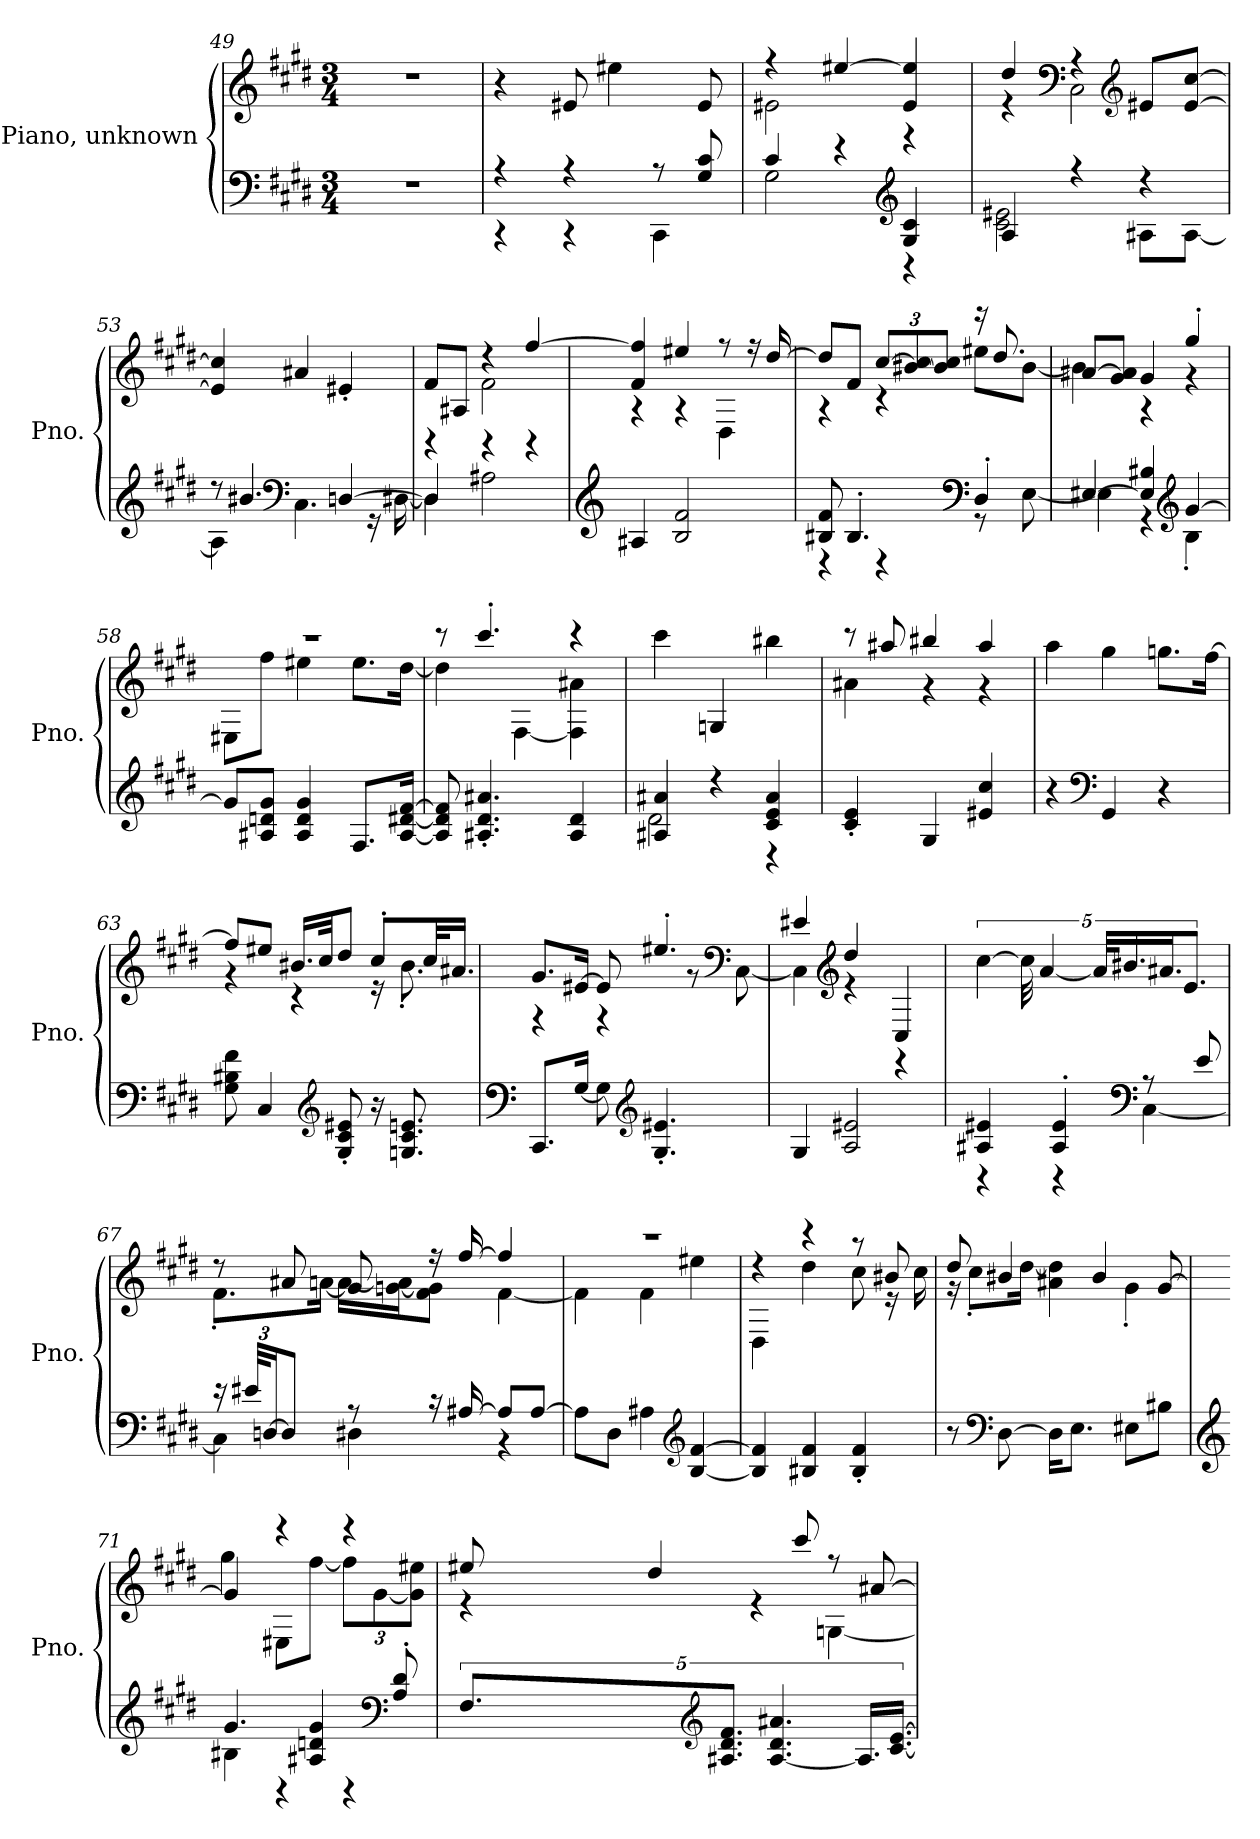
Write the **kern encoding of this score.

**kern	**kern
*part1	*part1
*staff2	*staff1
*I"Piano, unknown	*
*I'Pno.	*
*clefF4	*clefG2
*k[f#c#g#d#]	*k[f#c#g#d#]
*M3/4	*M3/4
=49	=49
2.r	2.r
=50	=50
*^	*
4r	4r	4r
4r	4r	8e#X/
.	.	4ee#X\
8r	4CC#\	.
8G#/ 8c#/	.	8e#/
=51	=51	=51
*	*	*^
4c#/	2G#\	4r	2e#X\
4r	.	[4ee#X/	.
*clefG2	*	*	*
4G#/ 4c#/	4r	4e#/ 4ee#/]	4r
!!LO:LB:g=z	!!
=52	=52	=52	=52
4A/	2c#\ 2e#X\	4dd#/	4r
*	*	*clefF4	*
4r	.	4r	2C#\
*	*	*clefG2	*
4r	8A#X\L	8e#X/L	.
.	[8A#\J	[8e#/ [8cc#/J	.
*	*	*v	*v
=53	=53	=53
8r	4A#\]	4e#/] 4cc#/]
4.b#X/	.	.
*clefF4	*	*
.	4.C#\	4a#X/
[4Dn/	.	4e#X'/
.	16r	.
.	[16D#X\	.
=54	=54	=54
*	*	*^
4D/]	4D#\]	8f#/L	4r
.	.	8A#X/J	.
4r	2A#X\	4r	2f#\
4r	.	[4ff#/	.
*v	*v	*	*
=55	=55	=55
*clefG2	*	*
4A#X/	4f#/ 4ff#/]	4r
2B/ 2f#/	4ee#X/	4r
.	8r	4D#\
.	16r	.
.	[16dd#/	.
!!LO:LB:g=z	!!
=56	=56	=56
*^	*	*
8B#X/ 8f#/	4r	8dd#/L]	4r
4.B#'/	.	8f#/J	.
*	*	*Xbrackettup	*
.	4r	[12cc#/L	4r
.	.	[12b#X/ 12cc#/]	.
.	.	12b#/] 12cc#/J	.
*clefF4	*	*	*
4D#'/	8r	16r	8ee#X\L
.	.	8.dd#/	.
.	[8E\	.	[8b#\J
=57	=57	=57	=57
[4E#X/	4E\]	[8a#X/L	4b#\]
.	.	8g#/ 8a#/]J	.
4E#/] 4B#X/	4r	4g#/	4r
*clefG2	*	*	*
[4g#/	4B#'\	4gg#'/	4r
*v	*v	*	*
=58	=58	=58
8g#/L]	2.r	8E#X\L
8A#X/ 8dn/ 8g#/J	.	8ff#\J
4A#/ 4d/ 4g#/	.	4ee#X\
8.F#/L	.	8.ee#\L
[16A#/ [16d#X/ [16f#/Jk	.	[16dd#\Jk
=59	=59	=59
8A#/] 8d#/] 8f#/]	8r	4dd#\]
4.A#X/' 4.d#/' 4.a#X/'	4.ccc#'/	.
.	.	[4F#\
4A#/ 4d#/	4r	4F#\] 4a#X\
*	*v	*v
!!LO:LB:g=z
=60	=60
*^	*
4A#X/ 4a#X/	2d#\	4ccc#\
4r	.	4Gn/
4c#/ 4e/ 4a#/	4r	4bb#X\
*v	*v	*
=61	=61
*	*^
4c#/' 4e/'	8r	4a#X\
.	8aa#X/	.
4G#/	4bb#X/	4r
4e#X/ 4cc#/	4aa#/	4r
*	*v	*v
=62	=62
4r	4aa\
*clefF4	*
4GG#/	4gg#\
4r	8.ggn\L
.	[16ff#\Jk
=63	=63
*	*^
8G#\ 8B#X\ 8f#\	8ff#/L]	4r
4C#/	8ee#X/J	.
.	16.b#X/LL	4r
.	32cc#/JK	.
*clefG2	*	*
8G#/' 8c#/' 8e#X/'	8dd#/J	.
16r	8cc#'/L	16r
8.Gn/ 8.c#/ 8.en/	.	8.b#'\
.	32cc#/KL	.
.	16.a#X/JJ	.
!!LO:LB:g=z	!!
=64	=64	=64
*clefF4	*	*
8.CC#/L	8.g#/L	4r
[16G#/Jk	[16e#X/Jk	.
8G#\]	8e#/]	4r
*clefG2	*	*
4.G#/' 4.e#X/'	4.ee#X'/	.
.	.	8r
*	*clefF4	*
.	.	[8C#\
=65	=65	=65
4G#/	4e#X/	4C#\]
*	*clefG2	*
2A/ 2e#X/	4dd#/	4r
.	4C#/	4r
*	*v	*v
=66	=66
*^	*
*	*	*brackettup
4A#X/ 4e#X/	4r	[5cc#\
.	.	40cc#\]
.	.	[5a/
4A#/' 4e#/'	4r	.
.	.	40a/KLL]
.	.	20.b#X/
*clefF4	*	*
8r	[4C#\	.
.	.	20.a#X/J
.	.	10.e/J
8e#/	.	.
!!LO:PB:g=z
=67	=67	=67
*	*	*^
16r	4C#\]	8r	8.f#'\L
*Xbrackettup	*	*	*
48e#X/KLL	.	.	.
[24Dn/J	.	.	.
8D/J]	.	8a#X/	.
.	.	.	[16an\Jk
8r	4D#X\	8g#/	16a\LL_
.	.	.	[16gn\ 16a\]J
16r	.	16r	8f#\ 8g\]J
[16A#X/	.	[16ff#/	.
8A#/L]	4r	4ff#/]	[4f#\
[8A#/J	.	.	.
*v	*v	*	*
=68	=68	=68
8A#\L]	2.r	4f#\]
8D#\J	.	.
4A#X\	.	4f#\
*clefG2	*	*
[4B/ [4f#/	.	4ee#X\
=69	=69	=69
4B/] 4f#/]	4r	4D#\
4B#X/ 4f#/	4r	4dd#\
4B#/' 4f#/'	8r	8cc#\
.	8b#X/	16r
.	.	16cc#\
!!LO:LB:g=z	!!
=70	=70	=70
8r	8dd#/	16r
.	.	8cc#'\L
*clefF4	*	*
[8D#\	4b#X/	.
.	.	[16dd#\Jk
16D#\KL]	.	4a#X\ 4dd#\]
8.E\J	.	.
.	4b#/	.
8E#X\L	.	4g#'\
8B#X\J	[8g#/	.
=71	=71	=71
*clefG2	*	*
*^	*	*
4.g#/	4B#X\	4g#/]	4gg#\
.	4r	4r	8E#X\L
4A#X/ 4dn/ 4g#/	.	.	[8ff#\J
*	*	*	*Xbrackettup
.	4r	4r	12ff#\L]
.	.	.	[12g#\
*clefF4	*	*	*
8A#/' 8d/'	.	.	.
.	.	.	12g#\] 12ee#X\J
*v	*v	*	*
=72	=72	=72
*brackettup	*	*
10.F#/L	8ee#X/	4r
.	4dd#/	.
*clefG2	*	*
10.A#X/ 10.d#/ 10.f#/J	.	.
.	.	4r
[5.A#/ 5.d#/ 5.a#X/	.	.
.	8ccc#/	.
.	8r	[4Gn\
20.A#/LL]	.	.
.	[8a#X/	.
[20.c#/ [20.e/JJ	.	.
*	*v	*v
=	=
*-	*-
